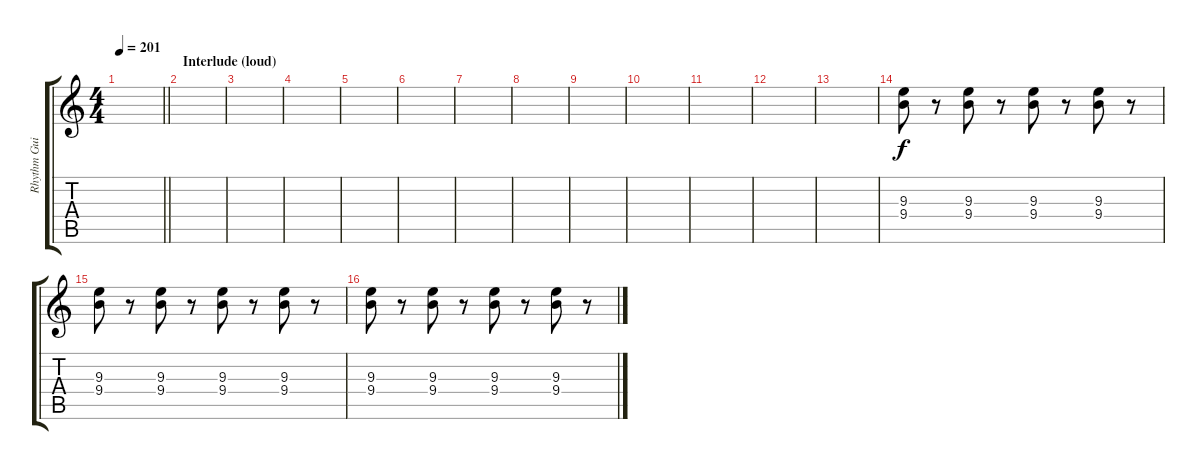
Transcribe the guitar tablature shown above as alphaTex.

\track ("Rhythm Guitar" "Rhythm Gui") {instrument overdrivenguitar}
\staff {score tabs}
\tuning (E4 B3 G3 D3 A2 E2) {hide}
\ts (4 4)
\tempo 201
\clef g2
\barLineRight lightlight
\ks c
|
\section ("" "Interlude (loud)")
|
|
|
|
|
|
|
|
|
|
|
|
(9.3 9.4).8 r.8 (9.3 9.4).8 r.8 (9.3 9.4).8 r.8 (9.3 9.4).8 r.8 |
(9.3 9.4).8 r.8 (9.3 9.4).8 r.8 (9.3 9.4).8 r.8 (9.3 9.4).8 r.8 |
(9.3 9.4).8 r.8 (9.3 9.4).8 r.8 (9.3 9.4).8 r.8 (9.3 9.4).8 r.8
